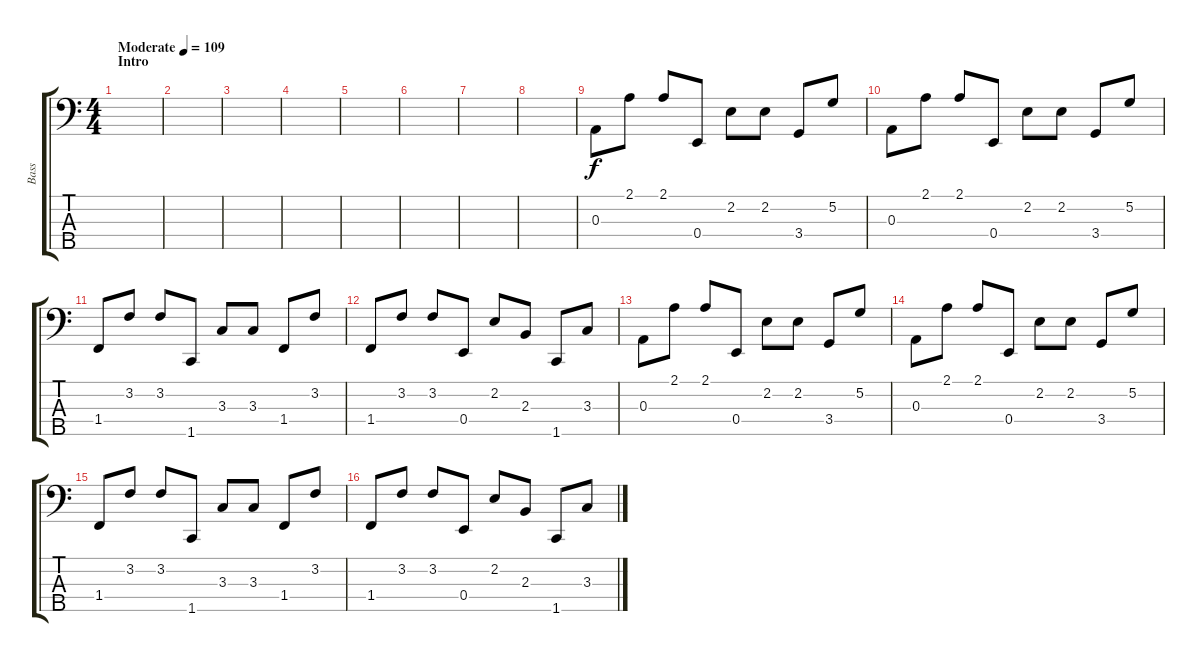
\track ("Bass" "Bass") {instrument electricbasspick}
\staff {score tabs}
\tuning (G2 D2 A1 E1 B0) {hide}
\ts (4 4)
\section ("" "Intro")
\tempo (109 "Moderate")
\clef f4
\ks c
|
|
|
|
|
|
|
|
0.3.8 2.1.8 2.1.8 0.4.8 2.2.8 2.2.8 3.4.8 5.2.8 |
0.3.8 2.1.8 2.1.8 0.4.8 2.2.8 2.2.8 3.4.8 5.2.8 |
1.4.8 3.2.8 3.2.8 1.5.8 3.3.8 3.3.8 1.4.8 3.2.8 |
1.4.8 3.2.8 3.2.8 0.4.8 2.2.8 2.3.8 1.5.8 3.3.8 |
0.3.8 2.1.8 2.1.8 0.4.8 2.2.8 2.2.8 3.4.8 5.2.8 |
0.3.8 2.1.8 2.1.8 0.4.8 2.2.8 2.2.8 3.4.8 5.2.8 |
1.4.8 3.2.8 3.2.8 1.5.8 3.3.8 3.3.8 1.4.8 3.2.8 |
1.4.8 3.2.8 3.2.8 0.4.8 2.2.8 2.3.8 1.5.8 3.3.8
